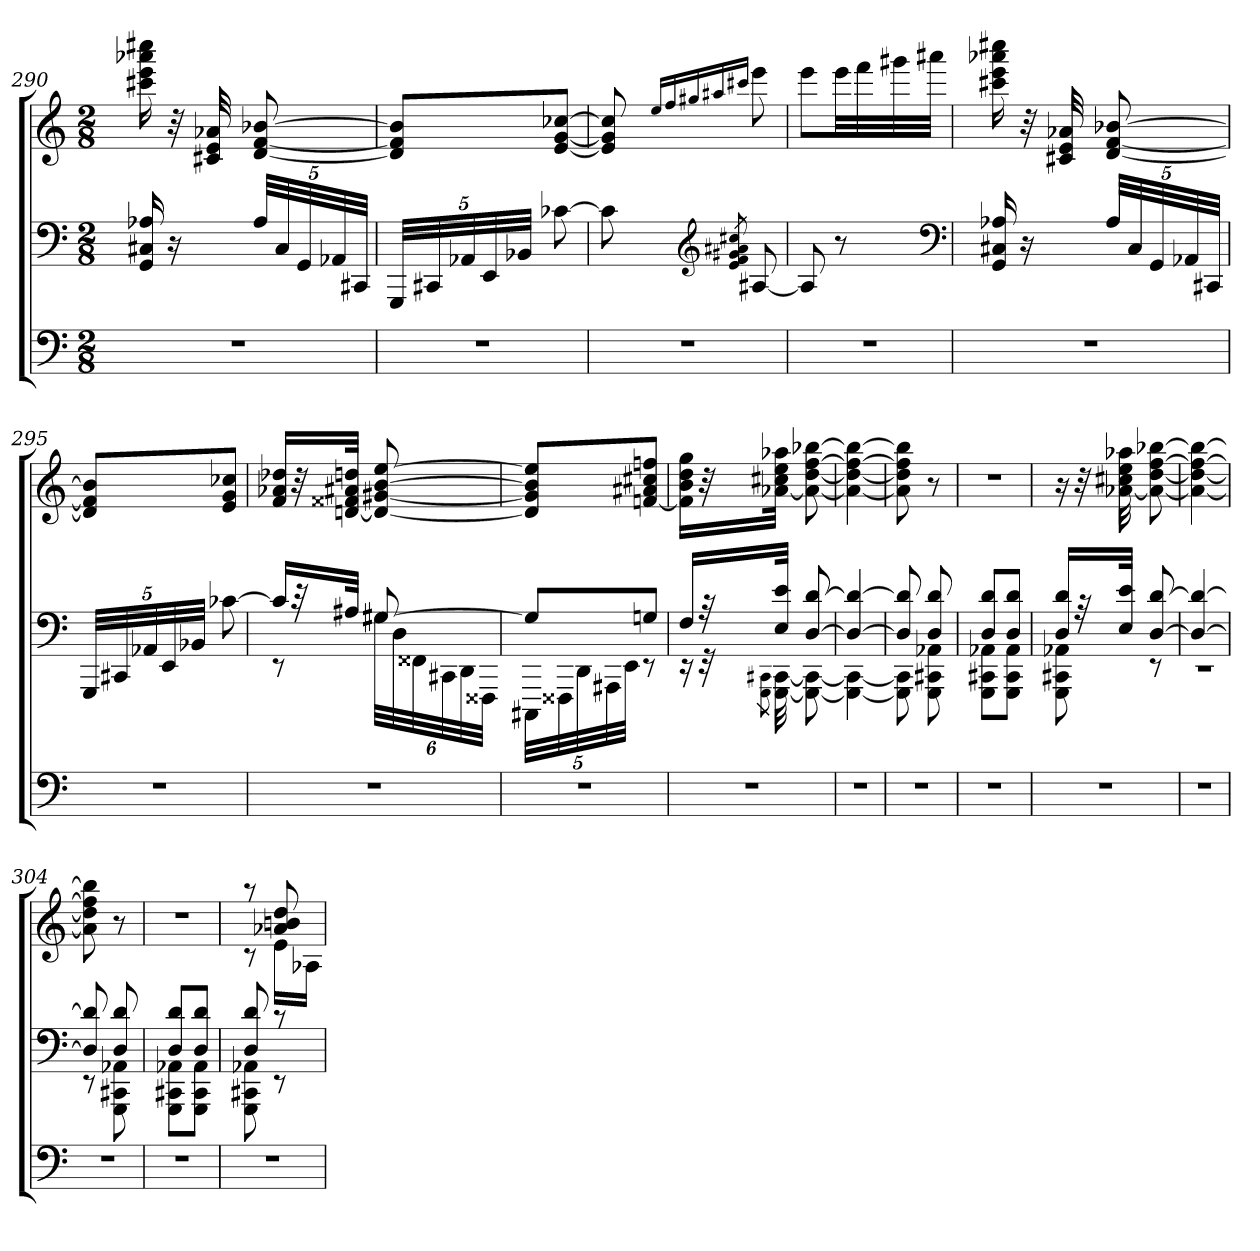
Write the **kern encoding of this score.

**kern	**kern	**kern
*part3	*part2	*part1
*staff3	*staff2	*staff1
*clefF4	*clefF4	*clefG2
*k[]	*k[]	*k[]
*M2/8	*M2/8	*M2/8
=290	=290	=290
4r	16GG 16C#X 16A-X	16ccc#X 16eee 16aaa-X 16cccc#X
.	16r	32r
.	.	32c#X 32e 32a-X
.	40A-LLL	[8d [8f [8b-X
.	40C#	.
.	40GG	.
.	40AA-X	.
.	40CC#XJJJ	.
=291	=291	=291
4r	40GGGLLL	8d] 8f] 8b-]L
.	40CC#X	.
.	40AA-X	.
.	40EE	.
.	40BB-XJJJ	.
.	[8c-X	[8e [8g [8cc-XJ
=292	=292	=292
4r	8c-]	8e] 8g] 8cc-]
*	*clefG2	*
.	.	16qqee/LL
.	.	16qqff/
.	.	16qqgg#X/
.	.	16qqaa#X/
.	8qe/ 8qf/ 8qg#X/ 8qa#X/ 8qcc#X/	16qqccc#X/JJ
.	[8A#X	8eee
=293	=293	=293
4r	8A#]	8eeeL
.	8r	32eeeLL
.	.	32fff
.	.	32ggg#X
.	.	32aaa#XJJJ
*	*clefF4	*
=294	=294	=294
4r	16GG 16C#X 16A-X	16ccc#X 16eee 16aaa-X 16cccc#X
.	16r	32r
.	.	32c#X 32e 32a-X
.	40A-LLL	[8d [8f [8b-X
.	40C#	.
.	40GG	.
.	40AA-X	.
.	40CC#XJJJ	.
=295	=295	=295
4r	40GGGLLL	8d] 8f] 8b-]L
.	40CC#X	.
.	40AA-X	.
.	40EE	.
.	40BB-XJJJ	.
.	[8c-X	8e 8g 8cc-XJ
=296	=296	=296
*	*^	*
4r	16c-LL]	8rEE	16f 16a-X 16dd-XLL
.	32r	.	32r
.	32A#XJJk	.	[32dn 32f##X 32a#X 32ddnJJk
.	[8G#X	48G#XLLL	8d_ [8g#X [8b [8ee
.	.	48D	.
.	.	48FF##X	.
.	.	48CC#X	.
.	.	48DD	.
.	.	48FFF##XJJJ	.
=297	=297	=297	=297
4r	8G#L]	40CCC#XLLL	8d] 8g#] 8b] 8ee]L
.	.	40FFF##X	.
.	.	40DD	.
.	.	40AAA#X	.
.	.	40EEJJJ	.
.	8GnJ	8rEE	[8fn 8a#X 8cc#X 8ffnJ
=298	=298	=298	=298
4r	16FLL	16rEE	16f] 16b 16dd 16ggLL
.	32r	32rEE	32r
.	.	8qGGG\ 8qCC#X\	.
.	32E 32eJJk	32GGG_ 32CC#_	[32a-X 32cc#X 32ee 32aa-XJJk
.	[8D [8d	8GGG_ 8CC#_	8a-_ [8dd [8ff [8bb-X
=299	=299	=299	=299
4r	4D_ 4d_	4GGG_ 4CC#_	4a-_ 4dd_ 4ff_ 4bb-_
=300	=300	=300	=300
4r	8D] 8d]	8GGG] 8CC#]	8a-] 8dd] 8ff] 8bb-]
.	8D 8d	8GGG 8CC#X 8AA-X	8r
=301	=301	=301	=301
4r	8D 8dL	8GGG 8CC#X 8AA-XL	4r
.	8D 8dJ	8GGG 8CC# 8AA-J	.
=302	=302	=302	=302
4r	16D 16dLL	8GGG 8CC#X 8AA-X	16r
.	32r	.	32r
.	32E 32eJJk	.	[32a-X 32cc#X 32ee 32aa-X
.	[8D [8d	8rEE	8a-_ [8dd [8ff [8bb-X
=303	=303	=303	=303
4r	4D_ 4d_	4rEE	4a-_ 4dd_ 4ff_ 4bb-_
=304	=304	=304	=304
4r	8D] 8d]	8rEE	8a-] 8dd] 8ff] 8bb-]
.	8D 8d	8GGG 8CC#X 8AA-X	8r
=305	=305	=305	=305
4r	8D 8dL	8GGG 8CC#X 8AA-XL	4r
.	8D 8dJ	8GGG 8CC# 8AA-J	.
=306	=306	=306	=306
*	*	*	*^
4r	8D 8d	8GGG 8CC#X 8AA-X	8raa	8rc
.	8rc	8rEE	8a-X 8bn 8dd	16eLL
.	.	.	.	16A-XJJ
*	*v	*v	*	*
*	*	*v	*v
=	=	=
*-	*-	*-
